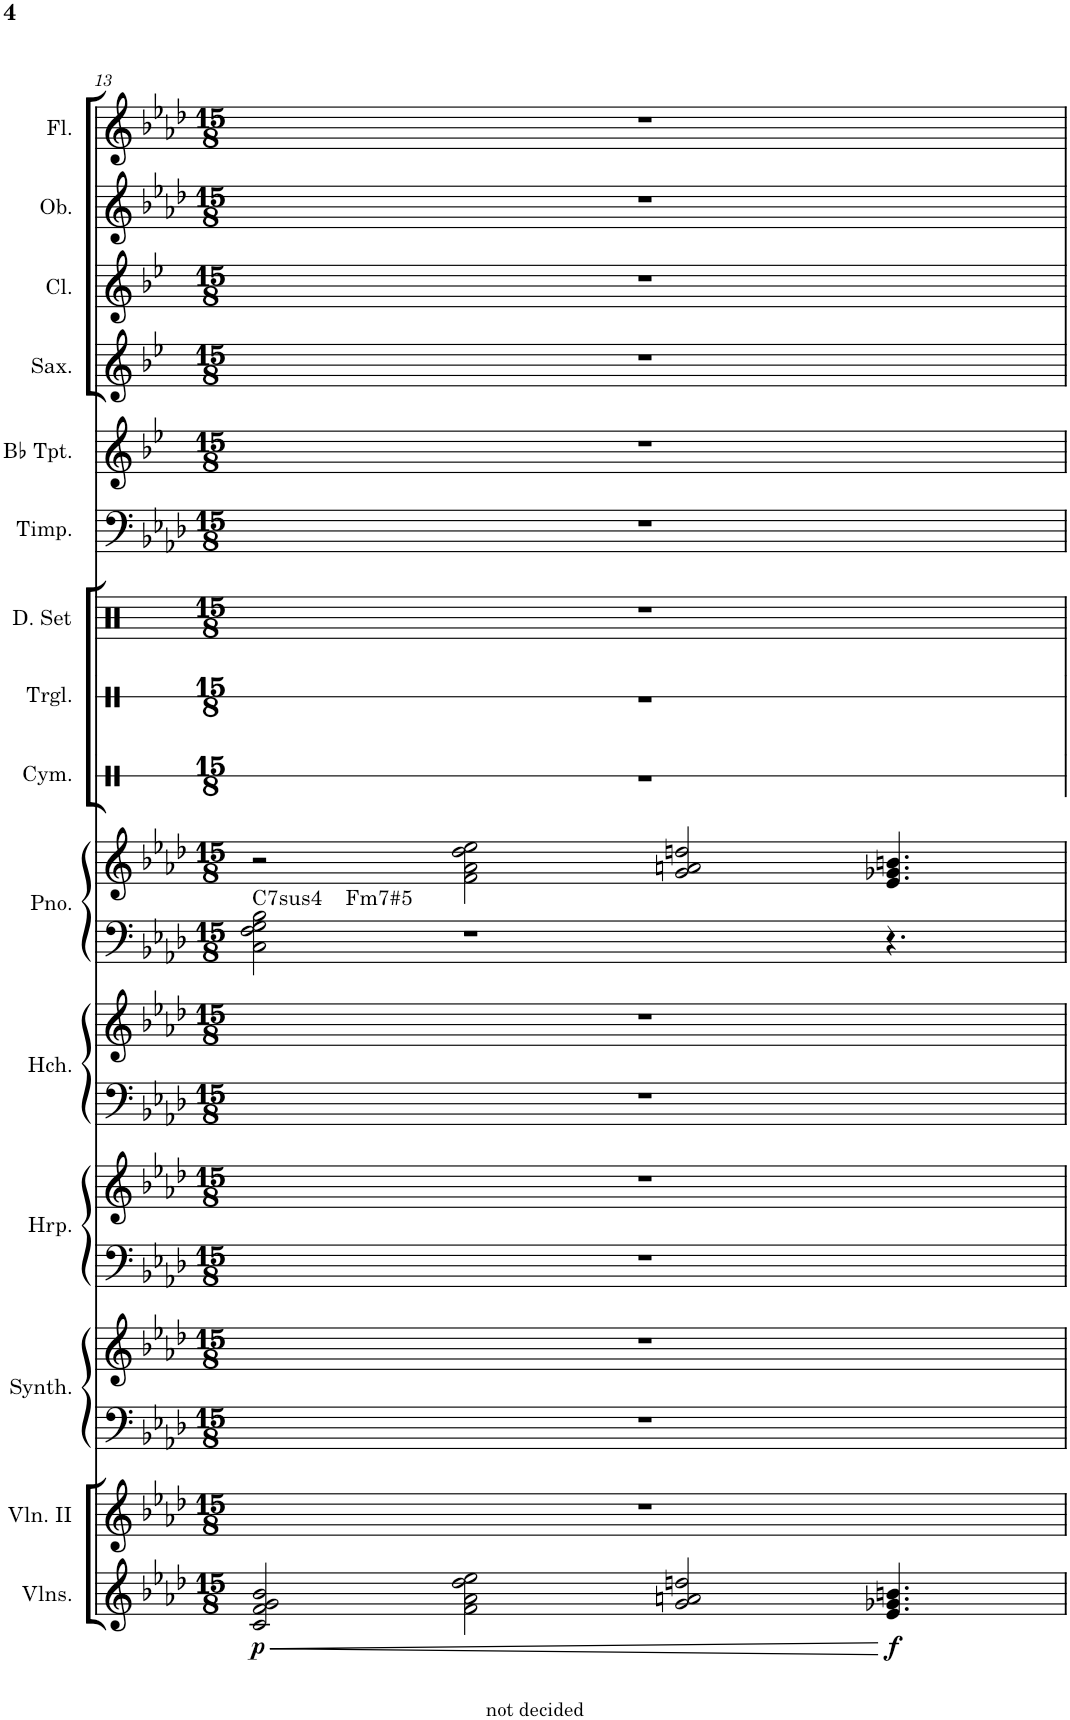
**kern	**dynam	**kern	**kern	**kern	**kern	**kern	**kern	**kern	**kern	**kern	**kern	**kern	**kern	**kern	**kern	**kern	**kern	**kern	**kern
*part15	*part15	*part14	*part13	*part13	*part12	*part12	*part11	*part11	*part10	*part10	*part9	*part8	*part7	*part6	*part5	*part4	*part3	*part2	*part1
*staff19	*staff19	*staff18	*staff17	*staff16	*staff15	*staff14	*staff13	*staff12	*staff11	*staff10	*staff9	*staff8	*staff7	*staff6	*staff5	*staff4	*staff3	*staff2	*staff1
*I"Violins	*	*I"Violins II	*I"Saw Synthesizer	*	*I"Harp	*	*I"Harpsichord	*	*I"Grand Piano	*	*I"Cymbal	*I"Triangle	*I"Drumset	*I"Timpani	*I"Trumpets in Bb	*I"Saxophone	*I"Clarinet	*I"Oboe	*I"Flutes
*I'Vlns.	*	*I'Vln. II	*I'Synth.	*	*I'Hrp.	*	*I'Hch.	*	*I'Pno.	*	*I'Cym.	*I'Trgl.	*I'D. Set	*I'Timp.	*	*I'Sax.	*I'Cl.	*I'Ob.	*I'Fl.
!!LO:PB:g=z
*clefG2	*	*clefG2	*clefF4	*clefG2	*clefF4	*clefG2	*clefF4	*clefG2	*clefF4	*clefG2	*clefX	*clefX	*clefX	*clefF4	*clefG2	*clefG2	*clefG2	*clefG2	*clefG2
*	*	*	*	*	*	*	*	*	*	*	*	*	*	*	*Trd1c2	*Trd8c14	*Trd1c2	*	*
*k[b-e-a-d-]	*	*k[b-e-a-d-]	*k[b-e-a-d-]	*k[b-e-a-d-]	*k[b-e-a-d-]	*k[b-e-a-d-]	*k[b-e-a-d-]	*k[b-e-a-d-]	*k[b-e-a-d-]	*k[b-e-a-d-]	*k[]	*k[]	*k[]	*k[b-e-a-d-]	*k[b-e-]	*k[b-e-]	*k[b-e-]	*k[b-e-a-d-]	*k[b-e-a-d-]
*M15/8	*	*M15/8	*M15/8	*M15/8	*M15/8	*M15/8	*M15/8	*M15/8	*M15/8	*M15/8	*M15/8	*M15/8	*M15/8	*M15/8	*M15/8	*M15/8	*M15/8	*M15/8	*M15/8
=13	=13	=13	=13	=13	=13	=13	=13	=13	=13	=13	=13	=13	=13	=13	=13	=13	=13	=13	=13
!	!	!	!	!	!	!	!	!	!LO:TX:a:t=C7sus4    Fm7#5	!	!	!	!	!	!	!	!	!	!
!	!LO:HP:b	!	!	!	!	!	!	!	!	!	!	!	!	!	!	!	!	!	!
!	!LO:DY:n=1:b	!	!	!	!	!	!	!	!	!	!	!	!	!	!	!	!	!	!
2c/ 2f/ 2g/ 2b-/	< p	1...r	1...r	1...r	1...r	1...r	1...r	1...r	2C\ 2F\ 2G\ 2B-\	2r	1...r	1...r	1...r	1...r	1...r	1...r	1...r	1...r	1...r
2f\ 2a-\ 2dd-\ 2ee-\	.	.	.	.	.	.	.	.	1r	2f\ 2a-\ 2dd-\ 2ee-\	.	.	.	.	.	.	.	.	.
2g/ 2an/ 2ddn/	.	.	.	.	.	.	.	.	.	2g/ 2an/ 2ddn/	.	.	.	.	.	.	.	.	.
!	!LO:DY:n=2:b	!	!	!	!	!	!	!	!	!	!	!	!	!	!	!	!	!	!
4.e-/ 4.g-X/ 4.bn/	[ f	.	.	.	.	.	.	.	4.r	4.e-/ 4.g-X/ 4.bn/	.	.	.	.	.	.	.	.	.
=	=	=	=	=	=	=	=	=	=	=	=	=	=	=	=	=	=	=	=
*-	*-	*-	*-	*-	*-	*-	*-	*-	*-	*-	*-	*-	*-	*-	*-	*-	*-	*-	*-
